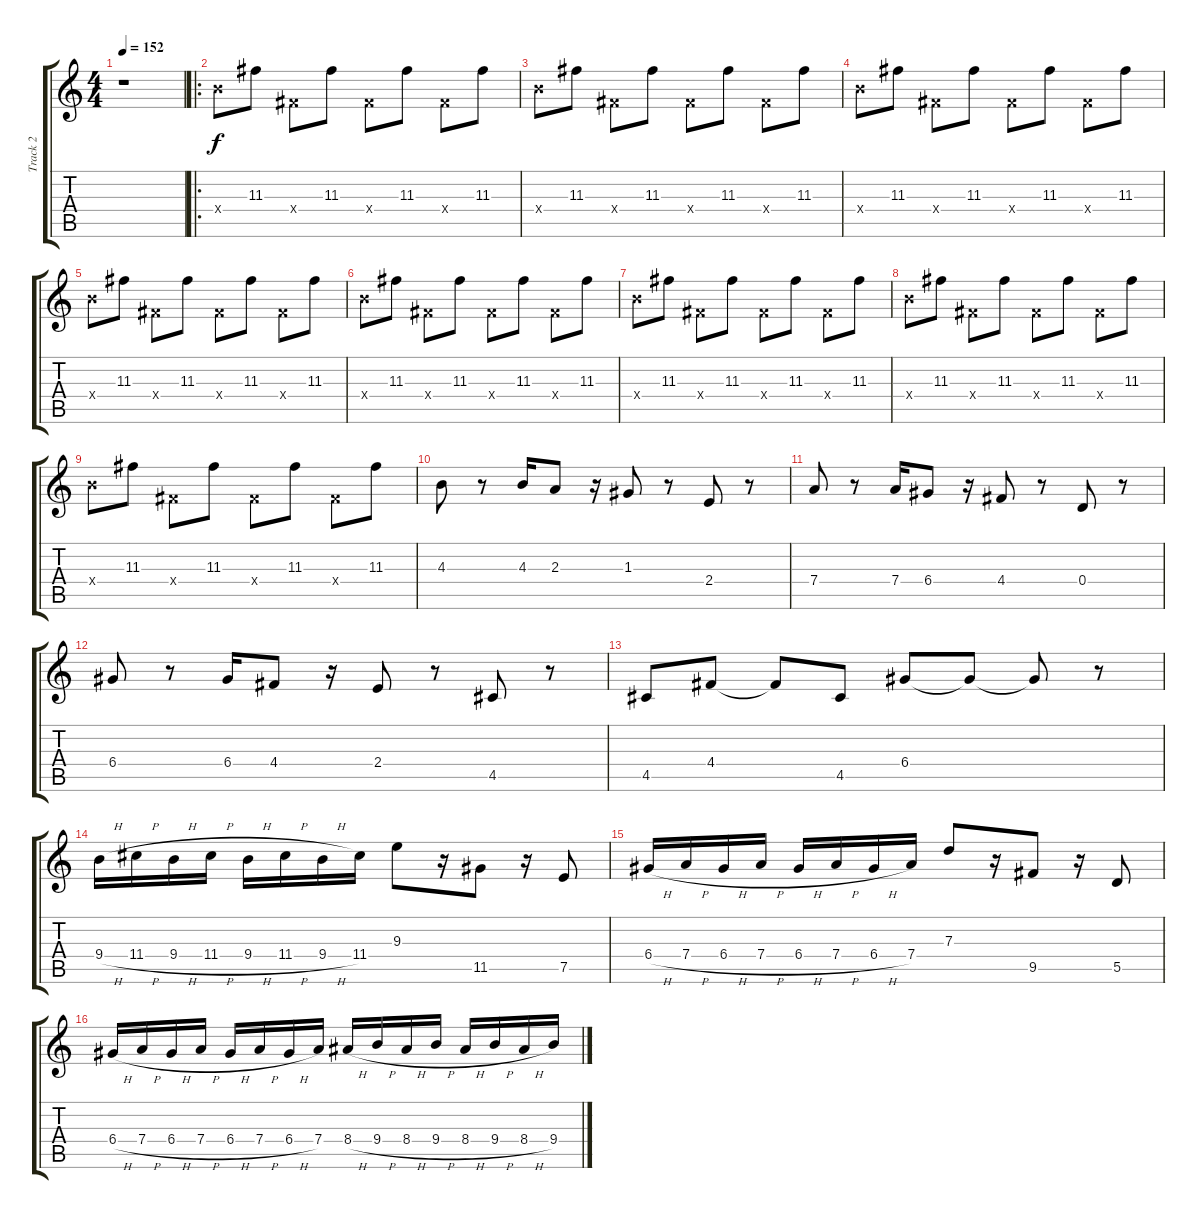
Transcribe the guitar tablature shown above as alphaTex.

\track ("Track 2" "Track 2") {instrument overdrivenguitar}
\staff {score tabs}
\tuning (E4 B3 G3 D3 A2 E2) {hide}
\ts (4 4)
\tempo 152
\clef g2
\ks c
r.1{dy f instrument overdrivenguitar} |
\ro
9.4{x}.8 11.3.8 4.4{x}.8 11.3.8 4.4{x}.8 11.3.8 4.4{x}.8 11.3.8 |
9.4{x}.8 11.3.8 4.4{x}.8 11.3.8 4.4{x}.8 11.3.8 4.4{x}.8 11.3.8 |
9.4{x}.8 11.3.8 4.4{x}.8 11.3.8 4.4{x}.8 11.3.8 4.4{x}.8 11.3.8 |
9.4{x}.8 11.3.8 4.4{x}.8 11.3.8 4.4{x}.8 11.3.8 4.4{x}.8 11.3.8 |
9.4{x}.8 11.3.8 4.4{x}.8 11.3.8 4.4{x}.8 11.3.8 4.4{x}.8 11.3.8 |
9.4{x}.8 11.3.8 4.4{x}.8 11.3.8 4.4{x}.8 11.3.8 4.4{x}.8 11.3.8 |
9.4{x}.8 11.3.8 4.4{x}.8 11.3.8 4.4{x}.8 11.3.8 4.4{x}.8 11.3.8 |
9.4{x}.8 11.3.8 4.4{x}.8 11.3.8 4.4{x}.8 11.3.8 4.4{x}.8 11.3.8 |
4.3.8 r.8 4.3.16 2.3.8 r.16 1.3.8 r.8 2.4.8 r.8 |
7.4.8 r.8 7.4.16 6.4.8 r.16 4.4.8 r.8 0.4.8 r.8 |
6.4.8 r.8 6.4.16 4.4.8 r.16 2.4.8 r.8 4.5.8 r.8 |
4.5.8 4.4.8 4.4{t}.8 4.5.8 6.4.8 6.4{t}.8 6.4{t}.8 r.8 |
9.4{h}.16 11.4{h}.16 9.4{h}.16 11.4{h}.16 9.4{h}.16 11.4{h}.16 9.4{h}.16 11.4.16 9.3.8 r.16 11.5.8 r.16 7.5.8 |
6.4{h}.16 7.4{h}.16 6.4{h}.16 7.4{h}.16 6.4{h}.16 7.4{h}.16 6.4{h}.16 7.4.16 7.3.8 r.16 9.5.8 r.16 5.5.8 |
6.4{h}.16 7.4{h}.16 6.4{h}.16 7.4{h}.16 6.4{h}.16 7.4{h}.16 6.4{h}.16 7.4.16 8.4{h}.16 9.4{h}.16 8.4{h}.16 9.4{h}.16 8.4{h}.16 9.4{h}.16 8.4{h}.16 9.4.16
